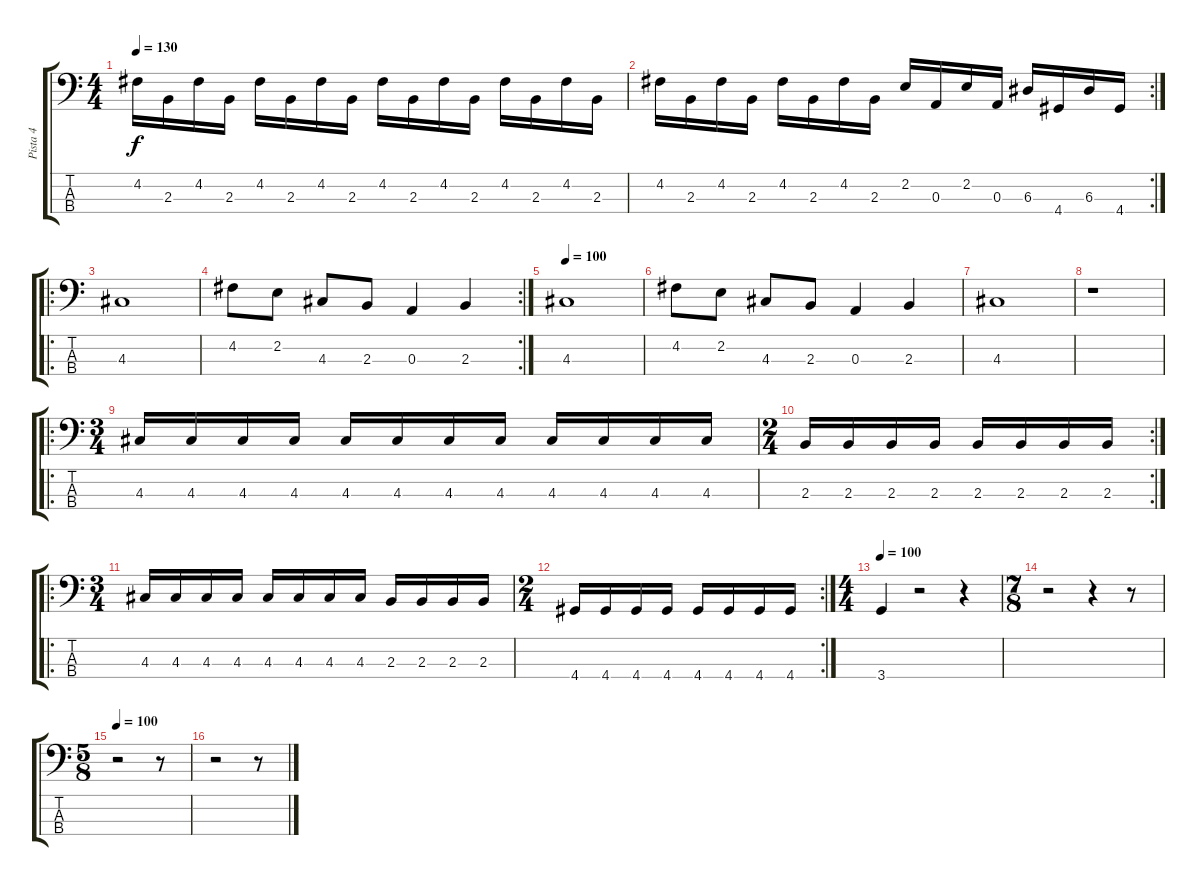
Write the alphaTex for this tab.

\track ("Pista 4" "Pista 4") {instrument electricbasspick}
\staff {score tabs}
\tuning (G2 D2 A1 E1) {hide}
\ts (4 4)
\tempo 130
\clef f4
\ks c
4.2.16{dy f} 2.3.16 4.2.16 2.3.16 4.2.16 2.3.16 4.2.16 2.3.16 4.2.16 2.3.16 4.2.16 2.3.16 4.2.16 2.3.16 4.2.16 2.3.16 |
\rc 2
4.2.16 2.3.16 4.2.16 2.3.16 4.2.16 2.3.16 4.2.16 2.3.16 2.2.16 0.3.16 2.2.16 0.3.16 6.3.16 4.4.16 6.3.16 4.4.16 |
\ro
4.3.1 |
\rc 2
4.2.8 2.2.8 4.3.8 2.3.8 0.3.4 2.3.4 |
\tempo 100
4.3.1 |
4.2.8 2.2.8 4.3.8 2.3.8 0.3.4 2.3.4 |
4.3.1 |
r.1 |
\ro
\ts (3 4)
4.3.16 4.3.16 4.3.16 4.3.16 4.3.16 4.3.16 4.3.16 4.3.16 4.3.16 4.3.16 4.3.16 4.3.16 |
\rc 2
\ts (2 4)
2.3.16 2.3.16 2.3.16 2.3.16 2.3.16 2.3.16 2.3.16 2.3.16 |
\ro
\ts (3 4)
4.3.16 4.3.16 4.3.16 4.3.16 4.3.16 4.3.16 4.3.16 4.3.16 2.3.16 2.3.16 2.3.16 2.3.16 |
\rc 2
\ts (2 4)
4.4.16 4.4.16 4.4.16 4.4.16 4.4.16 4.4.16 4.4.16 4.4.16 |
\ts (4 4)
\tempo 100
3.4.4 r.2 r.4 |
\ts (7 8)
r.2 r.4 r.8 |
\ts (5 8)
\tempo 100
r.2 r.8 |
r.2 r.8
